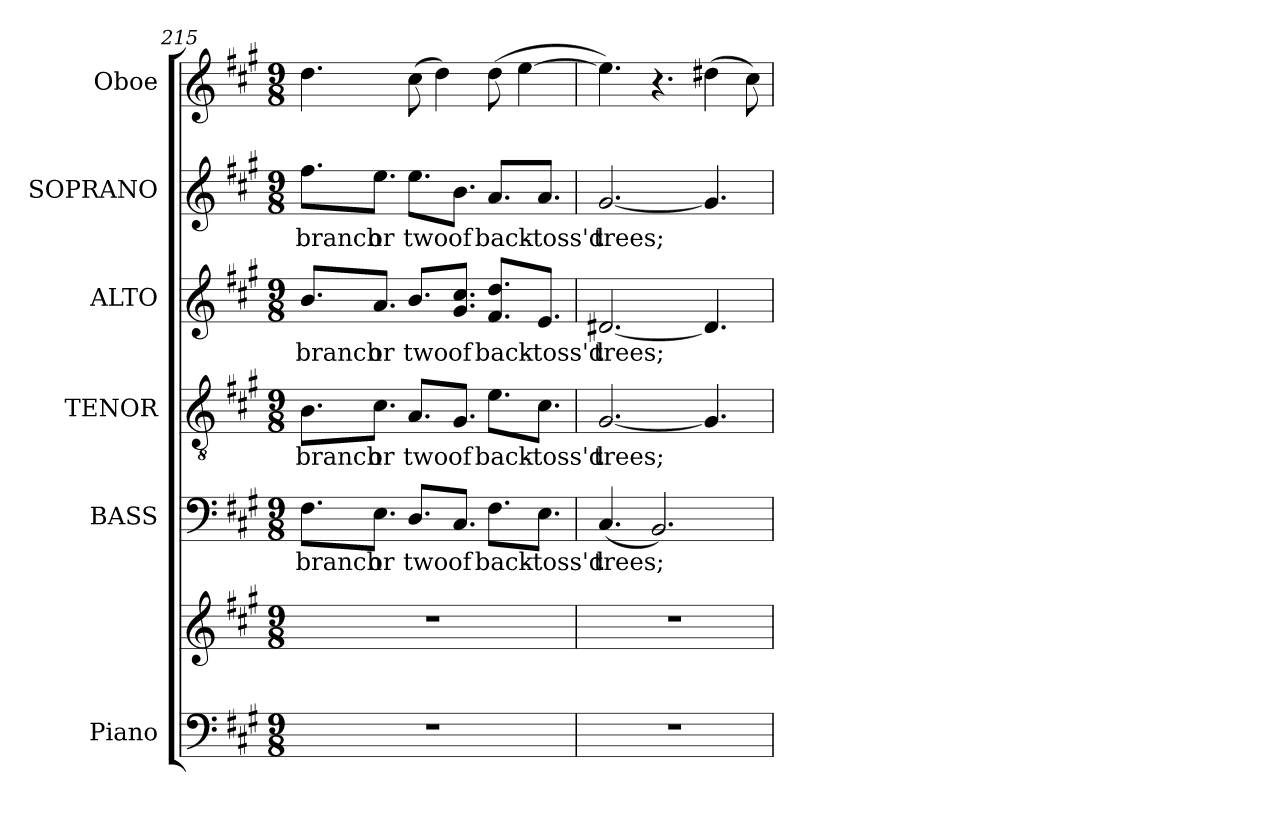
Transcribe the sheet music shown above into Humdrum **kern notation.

**kern	**kern	**kern	**text	**kern	**text	**kern	**text	**kern	**text	**kern
*part6	*part6	*part5	*part5	*part4	*part4	*part3	*part3	*part2	*part2	*part1
*staff7	*staff6	*staff5	*staff5	*staff4	*staff4	*staff3	*staff3	*staff2	*staff2	*staff1
*I"Piano	*	*I"BASS	*	*I"TENOR	*	*I"ALTO	*	*I"SOPRANO	*	*I"Oboe
*I'Pno.	*	*I'B.	*	*I'T.	*	*I'A.	*	*I'S.	*	*I'Ob.
*clefF4	*clefG2	*clefF4	*	*clefGv2	*	*clefG2	*	*clefG2	*	*clefG2
*	*	*	*	*ITrd7c12	*	*	*	*	*	*
*k[f#c#g#]	*k[f#c#g#]	*k[f#c#g#]	*	*k[f#c#g#]	*	*k[f#c#g#]	*	*k[f#c#g#]	*	*k[f#c#g#]
*A:	*A:	*A:	*	*A:	*	*A:	*	*A:	*	*A:
*M9/8	*M9/8	*M9/8	*	*M9/8	*	*M9/8	*	*M9/8	*	*M9/8
=215	=215	=215	=215	=215	=215	=215	=215	=215	=215	=215
!LO:N:vis=1	!LO:N:vis=1	!	!	!	!	!	!	!	!	!
!	!	!	!LO:LY:b:color=#000000	!	!	!	!	!	!	!
!	!	!	!	!	!LO:LY:b:color=#000000	!	!	!	!	!
!	!	!	!	!	!	!	!LO:LY:b:color=#000000	!	!	!
!	!	!	!	!	!	!	!	!	!LO:LY:b:color=#000000	!
8%9r	8%9r	8.F#i\L	branch	8.BBi\L	branch	8.bi/L	branch	8.ff#i\L	branch	4.ddi\
!	!	!	!LO:LY:b:color=#000000	!	!	!	!	!	!	!
!	!	!	!	!	!LO:LY:b:color=#000000	!	!	!	!	!
!	!	!	!	!	!	!	!LO:LY:b:color=#000000	!	!	!
!	!	!	!	!	!	!	!	!	!LO:LY:b:color=#000000	!
.	.	8.Ei\J	or	8.C#i\J	or	8.ai/J	or	8.eei\J	or	.
!	!	!	!LO:LY:b:color=#000000	!	!	!	!	!	!	!
!	!	!	!	!	!LO:LY:b:color=#000000	!	!	!	!	!
!	!	!	!	!	!	!	!LO:LY:b:color=#000000	!	!	!
!	!	!	!	!	!	!	!	!	!LO:LY:b:color=#000000	!
.	.	8.Di/L	two	8.AAi/L	two	8.bi/L	two	8.eei\L	two	(8cc#i\
.	.	.	.	.	.	.	.	.	.	4ddi\)
!	!	!	!LO:LY:b:color=#000000	!	!	!	!	!	!	!
!	!	!	!	!	!LO:LY:b:color=#000000	!	!	!	!	!
!	!	!	!	!	!	!	!LO:LY:b:color=#000000	!	!	!
!	!	!	!	!	!	!	!	!	!LO:LY:b:color=#000000	!
.	.	8.C#i/J	of	8.GG#i/J	of	8.g#i/ 8.cc#iJ	of	8.bi\J	of	.
!	!	!	!LO:LY:b:color=#000000	!	!	!	!	!	!	!
!	!	!	!	!	!LO:LY:b:color=#000000	!	!	!	!	!
!	!	!	!	!	!	!	!LO:LY:b:color=#000000	!	!	!
!	!	!	!	!	!	!	!	!	!LO:LY:b:color=#000000	!
.	.	8.F#i\L	back-	8.Ei\L	back-	8.f#i/ 8.ddiL	back-	8.ai/L	back-	(8ddi\
.	.	.	.	.	.	.	.	.	.	[4eei\
!	!	!	!LO:LY:b:color=#000000	!	!	!	!	!	!	!
!	!	!	!	!	!LO:LY:b:color=#000000	!	!	!	!	!
!	!	!	!	!	!	!	!LO:LY:b:color=#000000	!	!	!
!	!	!	!	!	!	!	!	!	!LO:LY:b:color=#000000	!
.	.	8.Ei\J	-toss'd	8.C#i\J	-toss'd	8.ei/J	-toss'd	8.ai/J	-toss'd	.
=216	=216	=216	=216	=216	=216	=216	=216	=216	=216	=216
!LO:N:vis=1	!LO:N:vis=1	!	!	!	!	!	!	!	!	!
!	!	!	!LO:LY:b:color=#000000	!	!	!	!	!	!	!
!	!	!	!	!	!LO:LY:b:color=#000000	!	!	!	!	!
!	!	!	!	!	!	!	!LO:LY:b:color=#000000	!	!	!
!	!	!	!	!	!	!	!	!	!LO:LY:b:color=#000000	!
8%9r	8%9r	(4.C#i/	trees;	[2.GG#i/	trees;	[2.d#Xi/	trees;	[2.g#i/	trees;	4.eei\])
.	.	2.BBi/)	.	.	.	.	.	.	.	4.r
.	.	.	.	4.GG#i/]	.	4.d#i/]	.	4.g#i/]	.	(4dd#Xi\
.	.	.	.	.	.	.	.	.	.	8cc#i\)
=	=	=	=	=	=	=	=	=	=	=
*-	*-	*-	*-	*-	*-	*-	*-	*-	*-	*-
